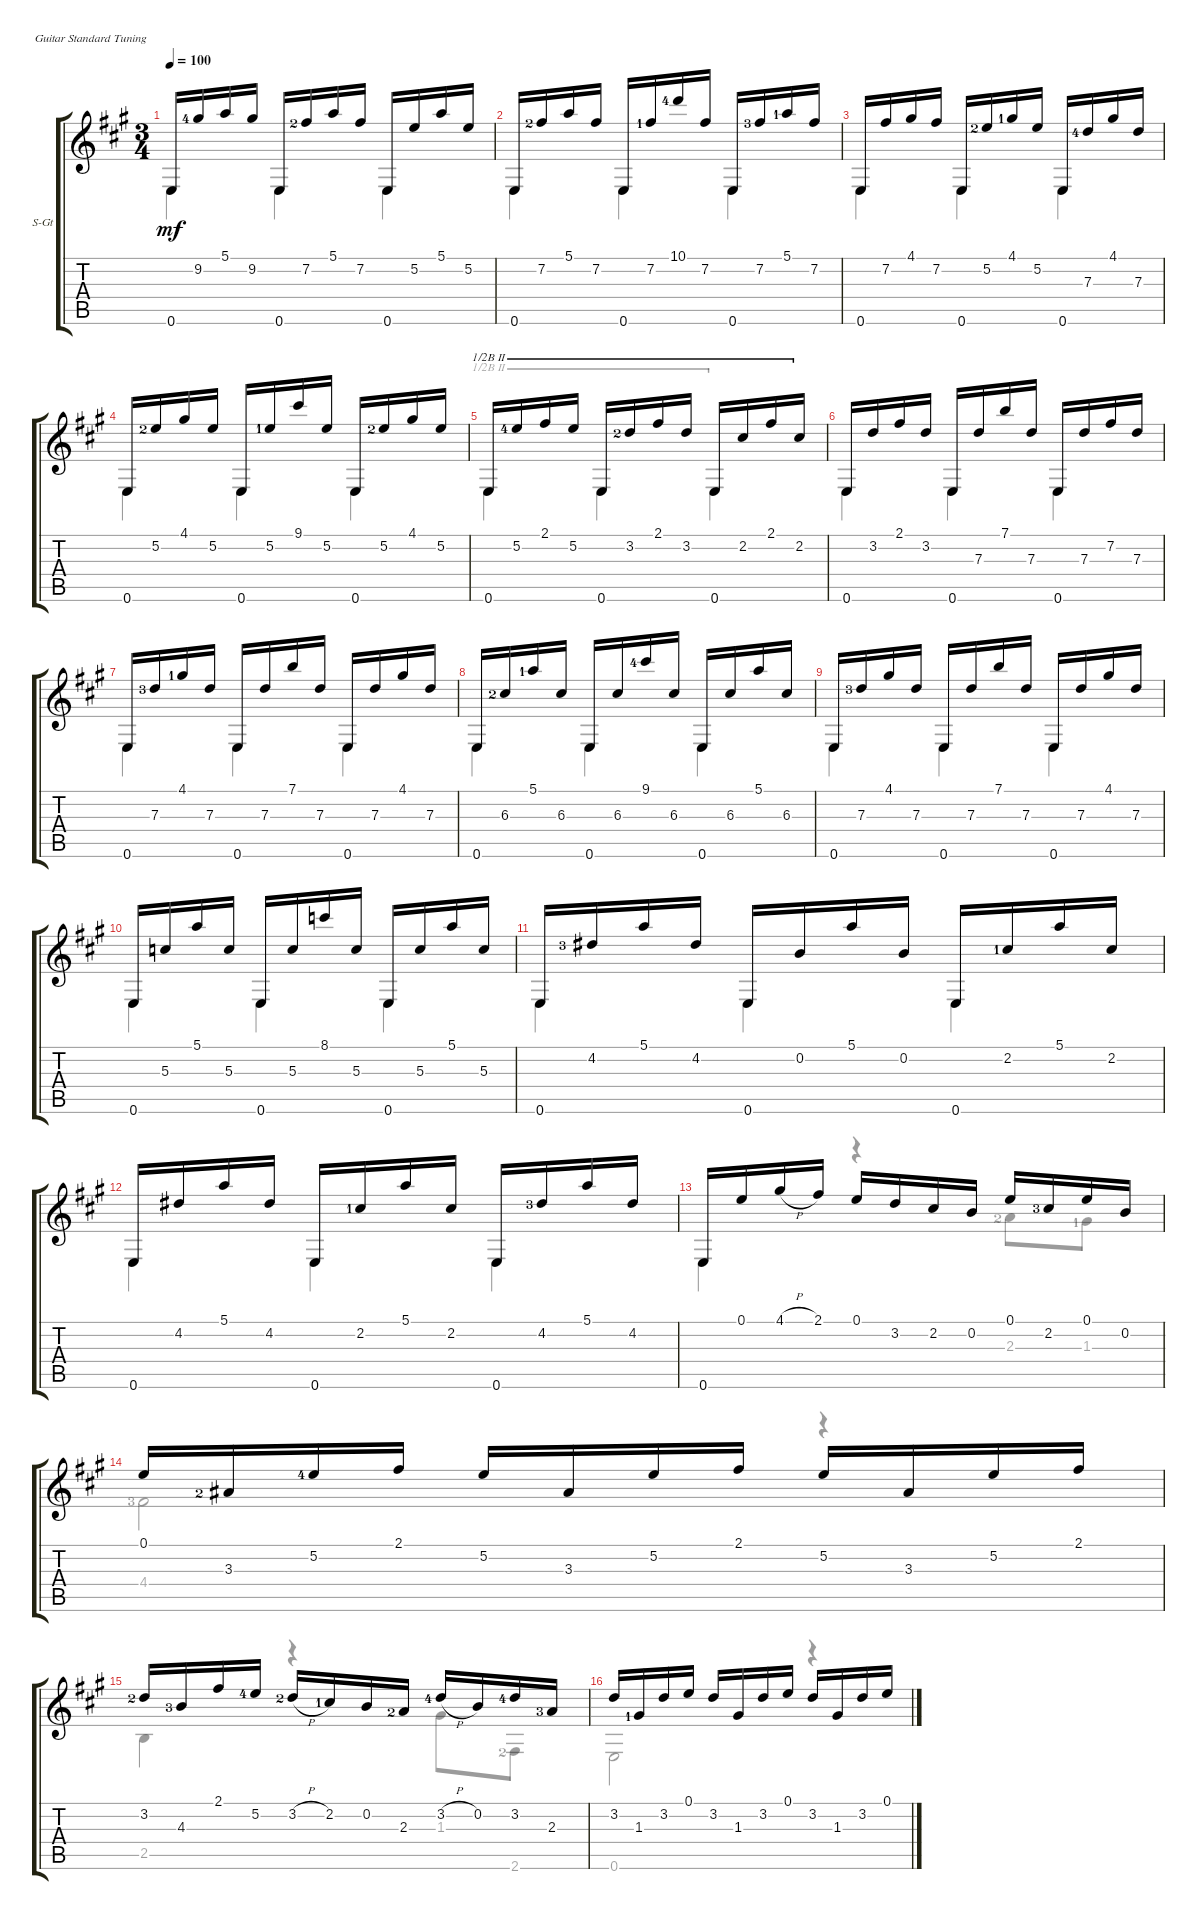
\defaultSystemsLayout 4
\bracketExtendMode groupsimilarinstruments
\firstSystemTrackNameOrientation horizontal
\otherSystemsTrackNameOrientation horizontal
\track ("Steel Guitar" "S-Gt") {instrument acousticguitarsteel}
\staff {score tabs}
\tuning (E4 B3 G3 D3 A2 E2)
\voice
\ts (3 4)
\tempo 100
\clef g2
\ks a
0.6.16{dy mf} 9.2{lf 5}.16 5.1.16 9.2.16 0.6.16 7.2{lf 3}.16 5.1.16 7.2.16 0.6.16 5.2.16 5.1.16 5.2.16 |
0.6.16 7.2{lf 3}.16 5.1.16 7.2.16 0.6.16 7.2{lf 2}.16 10.1{lf 5}.16 7.2.16 0.6.16 7.2{lf 4}.16 5.1{lf 2}.16 7.2.16 |
0.6.16 7.2.16 4.1.16 7.2.16 0.6.16 5.2{lf 3}.16 4.1{lf 2}.16 5.2.16 0.6.16 7.3{lf 5}.16 4.1.16 7.3.16 |
0.6.16 5.2{lf 3}.16 4.1.16 5.2.16 0.6.16 5.2{lf 2}.16 9.1.16 5.2.16 0.6.16 5.2{lf 3}.16 4.1.16 5.2.16 |
0.6.16{barre (2 half)} 5.2{lf 5}.16{barre (2 half)} 2.1.16{barre (2 half)} 5.2.16{barre (2 half)} 0.6.16{barre (2 half)} 3.2{lf 3}.16{barre (2 half)} 2.1.16{barre (2 half)} 3.2.16{barre (2 half)} 0.6.16{barre (2 half)} 2.2.16{barre (2 half)} 2.1.16{barre (2 half)} 2.2.16{barre (2 half)} |
0.6.16 3.2.16 2.1.16 3.2.16 0.6.16 7.3.16 7.1.16 7.3.16 0.6.16 7.3.16 7.2.16 7.3.16 |
0.6.16 7.3{lf 4}.16 4.1{lf 2}.16 7.3.16 0.6.16 7.3.16 7.1.16 7.3.16 0.6.16 7.3.16 4.1.16 7.3.16 |
0.6.16 6.3{lf 3}.16 5.1{lf 2}.16 6.3.16 0.6.16 6.3.16 9.1{lf 5}.16 6.3.16 0.6.16 6.3.16 5.1.16 6.3.16 |
0.6.16 7.3{lf 4}.16 4.1.16 7.3.16 0.6.16 7.3.16 7.1.16 7.3.16 0.6.16 7.3.16 4.1.16 7.3.16 |
0.6.16 5.3.16 5.1.16 5.3.16 0.6.16 5.3.16 8.1.16 5.3.16 0.6.16 5.3.16 5.1.16 5.3.16 |
0.6.16 4.2{lf 4}.16 5.1.16 4.2.16 0.6.16 0.2.16 5.1.16 0.2.16 0.6.16 2.2{lf 2}.16 5.1.16 2.2.16 |
0.6.16 4.2.16 5.1.16 4.2.16 0.6.16 2.2{lf 2}.16 5.1.16 2.2.16 0.6.16 4.2{lf 4}.16 5.1.16 4.2.16 |
0.6.16 0.1.16 4.1{h}.16 2.1.16 0.1.16 3.2.16 2.2.16 0.2.16 0.1.16 2.2{lf 4}.16 0.1.16 0.2.16 |
0.1.16 3.3{lf 3}.16 5.2{lf 5}.16 2.1.16 5.2.16 3.3.16 5.2.16 2.1.16 5.2.16 3.3.16 5.2.16 2.1.16 |
3.2{lf 3}.16 4.3{lf 4}.16 2.1.16 5.2{lf 5}.16 3.2{h lf 3}.16 2.2{lf 2}.16 0.2.16 2.3{lf 3}.16 3.2{h lf 5}.16 0.2.16 3.2{lf 5}.16 2.3{lf 4}.16 |
3.2.16 1.3{lf 2}.16 3.2.16 0.1.16 3.2.16 1.3.16 3.2.16 0.1.16 3.2.16 1.3.16 3.2.16 0.1.16
\voice
\clef g2
\ottava regular
\simile none
\ks a
0.6.4{dy mf} 0.6.4 0.6.4 |
0.6.4 0.6.4 0.6.4 |
0.6.4 0.6.4 0.6.4 |
0.6.4 0.6.4 0.6.4 |
0.6.4{barre (2 half)} 0.6.4{barre (2 half)} 0.6.4{barre (2 half)} |
0.6.4 0.6.4 0.6.4 |
0.6.4 0.6.4 0.6.4 |
0.6.4 0.6.4 0.6.4 |
0.6.4 0.6.4 0.6.4 |
0.6.4 0.6.4 0.6.4 |
0.6.4 0.6.4 0.6.4 |
0.6.4 0.6.4 0.6.4 |
0.6.4 r.4 2.3{lf 3}.8 1.3{lf 2}.8 |
4.4{lf 4}.2 r.4 |
2.5.4 r.4 1.3.8 2.6{lf 3}.8 |
0.6.2 r.4
